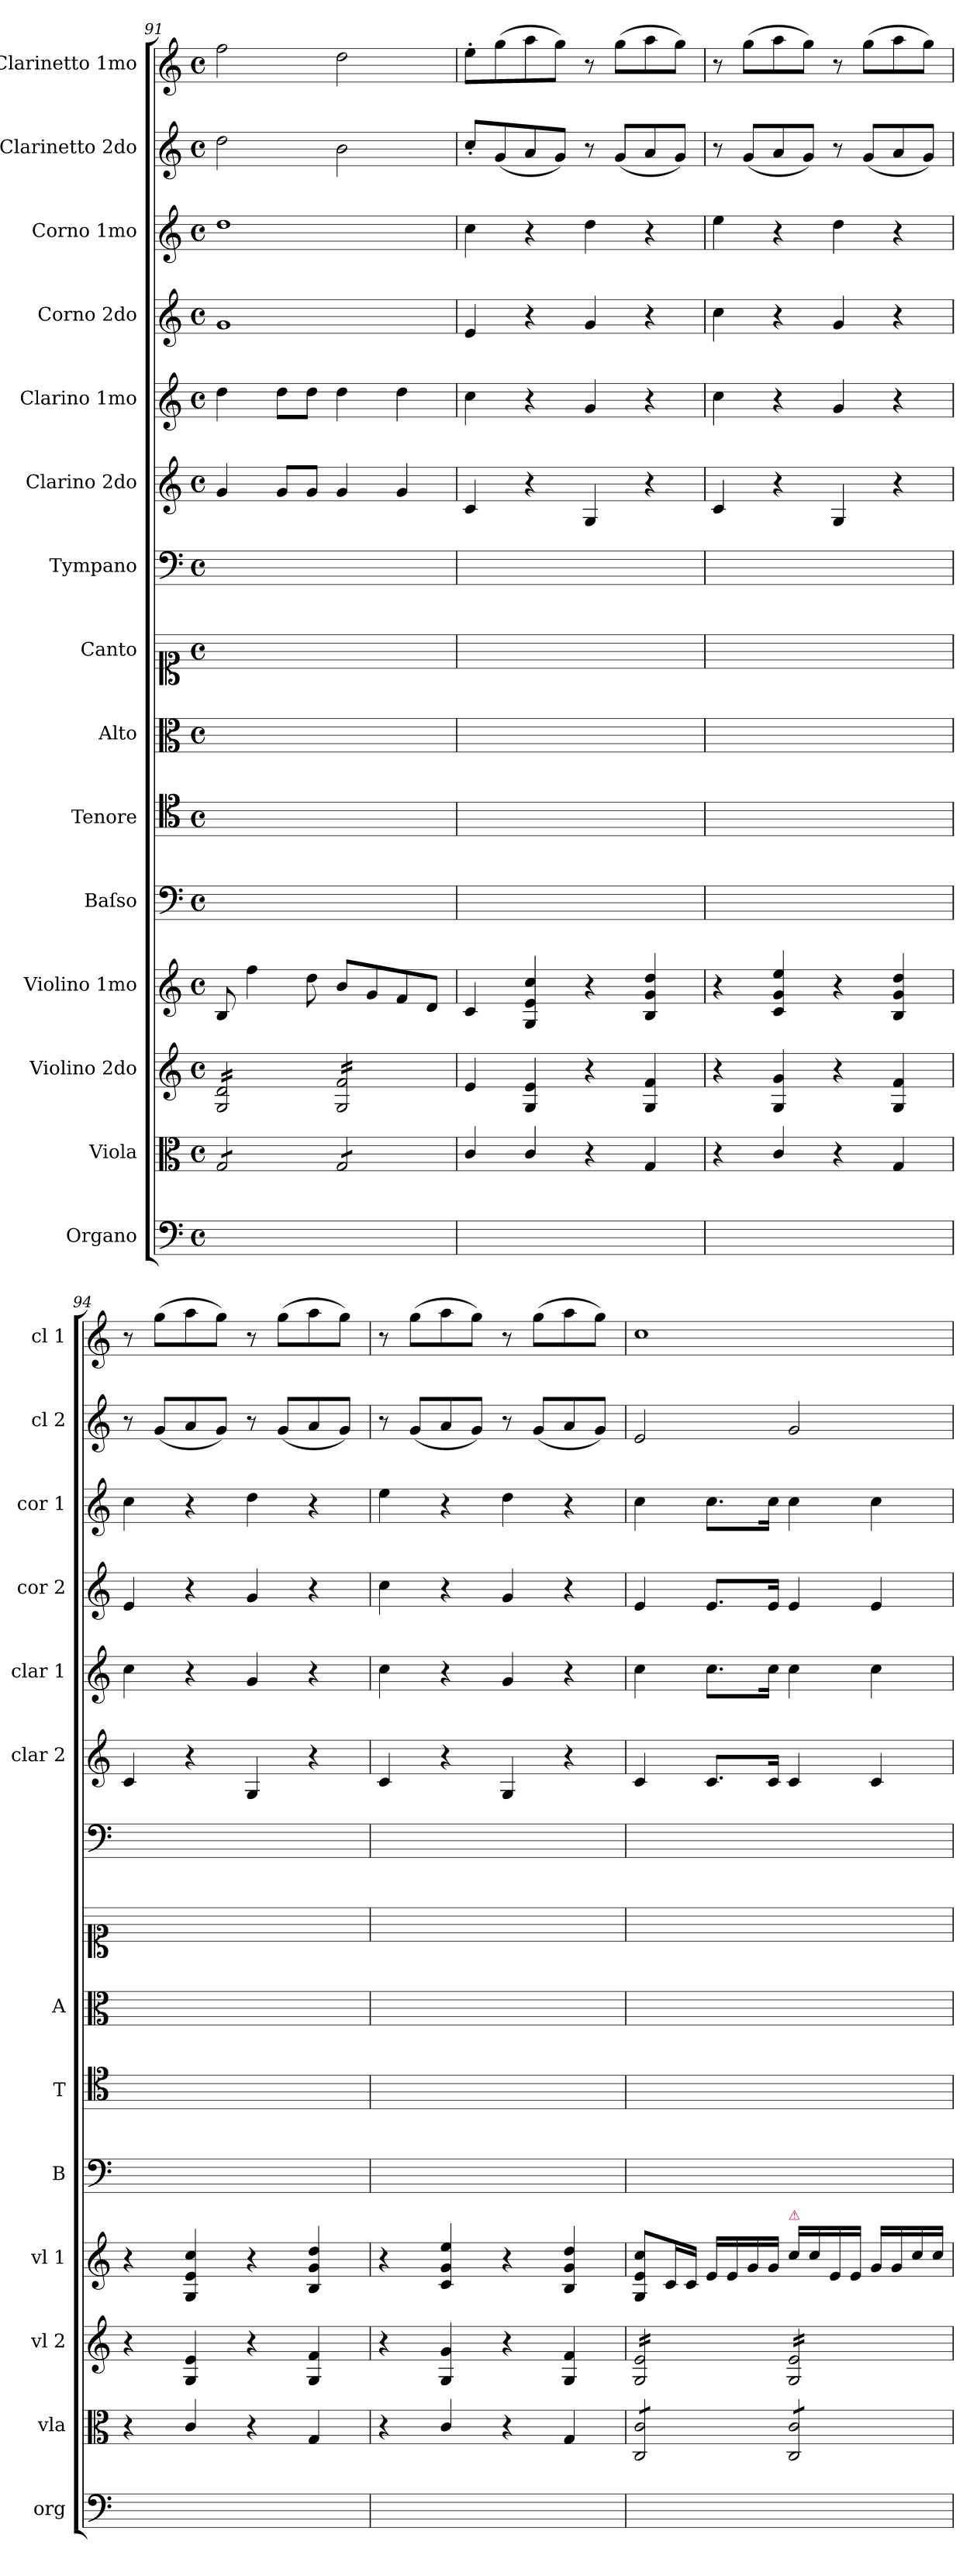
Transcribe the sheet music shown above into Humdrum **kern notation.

**kern	**kern	**kern	**kern	**kern	**kern	**kern	**kern	**kern	**kern	**kern	**kern	**kern	**kern	**kern	**dynam
*part15	*part14	*part13	*part12	*part11	*part10	*part9	*part8	*part7	*part6	*part5	*part4	*part3	*part2	*part1	*part1
*staff15	*staff14	*staff13	*staff12	*staff11	*staff10	*staff9	*staff8	*staff7	*staff6	*staff5	*staff4	*staff3	*staff2	*staff1	*staff1
*I"Organo	*I"Viola	*I"Violino 2do	*I"Violino 1mo	*I"Baſso	*I"Tenore	*I"Alto	*I"Canto	*I"Tympano	*I"Clarino 2do	*I"Clarino 1mo	*I"Corno 2do	*I"Corno 1mo	*I"Clarinetto 2do	*I"Clarinetto 1mo	*
*I'org	*I'vla	*I'vl 2	*I'vl 1	*I'B	*I'T	*I'A	*	*	*I'clar 2	*I'clar 1	*I'cor 2	*I'cor 1	*I'cl 2	*I'cl 1	*
*clefF4	*clefC3	*clefG2	*clefG2	*clefF4	*clefC4	*clefC3	*clefC1	*clefF4	*clefG2	*clefG2	*clefG2	*clefG2	*clefG2	*clefG2	*
*k[]	*k[]	*k[]	*k[]	*k[]	*k[]	*k[]	*k[]	*k[]	*k[]	*k[]	*k[]	*k[]	*k[]	*k[]	*
*C:	*C:	*C:	*C:	*C:	*C:	*C:	*C:	*C:	*C:	*C:	*C:	*C:	*C:	*C:	*
*M4/4	*M4/4	*M4/4	*M4/4	*M4/4	*M4/4	*M4/4	*M4/4	*M4/4	*M4/4	*M4/4	*M4/4	*M4/4	*M4/4	*M4/4	*
*met(c)	*met(c)	*met(c)	*met(c)	*met(c)	*met(c)	*met(c)	*met(c)	*met(c)	*met(c)	*met(c)	*met(c)	*met(c)	*met(c)	*met(c)	*
=91	=91	=91	=91	=91	=91	=91	=91	=91	=91	=91	=91	=91	=91	=91	=91
*	*tremolo	*	*	*	*	*	*	*	*	*	*	*	*	*	*
*	*	*tremolo	*	*	*	*	*	*	*	*	*	*	*	*	*
1ryy	8G/L	16G/ 16d/LL	8B/	1ryy	1ryy	1ryy	1ryy	1ryy	4g/	4dd\	1g/	1dd\	2dd\	2ff\	.
.	.	16G/ 16d/	.	.	.	.	.	.	.	.	.	.	.	.	.
.	8G/	16G/ 16d/	4ff\	.	.	.	.	.	.	.	.	.	.	.	.
.	.	16G/ 16d/	.	.	.	.	.	.	.	.	.	.	.	.	.
.	8G/	16G/ 16d/	.	.	.	.	.	.	8g/L	8dd\L	.	.	.	.	.
.	.	16G/ 16d/	.	.	.	.	.	.	.	.	.	.	.	.	.
.	8G/J	16G/ 16d/	8dd\	.	.	.	.	.	8g/J	8dd\J	.	.	.	.	.
.	.	16G/ 16d/JJ	.	.	.	.	.	.	.	.	.	.	.	.	.
.	8G/L	16G/ 16f/LL	8b/L	.	.	.	.	.	4g/	4dd\	.	.	2b\	2dd\	.
.	.	16G/ 16f/	.	.	.	.	.	.	.	.	.	.	.	.	.
.	8G/	16G/ 16f/	8g/	.	.	.	.	.	.	.	.	.	.	.	.
.	.	16G/ 16f/	.	.	.	.	.	.	.	.	.	.	.	.	.
.	8G/	16G/ 16f/	8f/	.	.	.	.	.	4g/	4dd\	.	.	.	.	.
.	.	16G/ 16f/	.	.	.	.	.	.	.	.	.	.	.	.	.
.	8G/J	16G/ 16f/	8d/J	.	.	.	.	.	.	.	.	.	.	.	.
*	*Xtremolo	*	*	*	*	*	*	*	*	*	*	*	*	*	*
.	.	16G/ 16f/JJ	.	.	.	.	.	.	.	.	.	.	.	.	.
*	*	*Xtremolo	*	*	*	*	*	*	*	*	*	*	*	*	*
=92	=92	=92	=92	=92	=92	=92	=92	=92	=92	=92	=92	=92	=92	=92	=92
!	!	!	!	!	!	!	!	!	!	!	!	!	!	!	!LO:DY:rj
1ryy	4c/	4e/	4c/	1ryy	1ryy	1ryy	1ryy	1ryy	4c/	4cc\	4e/	4cc\	8cc'/L	8ee'\L	ffr
.	.	.	.	.	.	.	.	.	.	.	.	.	(8g/	(8gg\	.
.	4c/	4G/ 4e/	4G/ 4e/ 4cc/	.	.	.	.	.	4r	4r	4r	4r	8a/	8aa\	.
.	.	.	.	.	.	.	.	.	.	.	.	.	8g/J)	8gg\J)	.
.	4r	4r	4r	.	.	.	.	.	4G/	4g/	4g/	4dd\	8r	8r	.
.	.	.	.	.	.	.	.	.	.	.	.	.	(8g/L	(8gg\L	.
.	4G/	4G/ 4f/	4B/ 4g/ 4dd/	.	.	.	.	.	4r	4r	4r	4r	8a/	8aa\	.
.	.	.	.	.	.	.	.	.	.	.	.	.	8g/J)	8gg\J)	.
=93	=93	=93	=93	=93	=93	=93	=93	=93	=93	=93	=93	=93	=93	=93	=93
1ryy	4r	4r	4r	1ryy	1ryy	1ryy	1ryy	1ryy	4c/	4cc\	4cc\	4ee\	8r	8r	.
.	.	.	.	.	.	.	.	.	.	.	.	.	(8g/L	(8gg\L	.
.	4c/	4G/ 4g/	4c/ 4g/ 4ee/	.	.	.	.	.	4r	4r	4r	4r	8a/	8aa\	.
.	.	.	.	.	.	.	.	.	.	.	.	.	8g/J)	8gg\J)	.
.	4r	4r	4r	.	.	.	.	.	4G/	4g/	4g/	4dd\	8r	8r	.
.	.	.	.	.	.	.	.	.	.	.	.	.	(8g/L	(8gg\L	.
.	4G/	4G/ 4f/	4B/ 4g/ 4dd/	.	.	.	.	.	4r	4r	4r	4r	8a/	8aa\	.
.	.	.	.	.	.	.	.	.	.	.	.	.	8g/J)	8gg\J)	.
=94	=94	=94	=94	=94	=94	=94	=94	=94	=94	=94	=94	=94	=94	=94	=94
1ryy	4r	4r	4r	1ryy	1ryy	1ryy	1ryy	1ryy	4c/	4cc\	4e/	4cc\	8r	8r	.
.	.	.	.	.	.	.	.	.	.	.	.	.	(8g/L	(8gg\L	.
.	4c/	4G/ 4e/	4G/ 4e/ 4cc/	.	.	.	.	.	4r	4r	4r	4r	8a/	8aa\	.
.	.	.	.	.	.	.	.	.	.	.	.	.	8g/J)	8gg\J)	.
.	4r	4r	4r	.	.	.	.	.	4G/	4g/	4g/	4dd\	8r	8r	.
.	.	.	.	.	.	.	.	.	.	.	.	.	(8g/L	(8gg\L	.
.	4G/	4G/ 4f/	4B/ 4g/ 4dd/	.	.	.	.	.	4r	4r	4r	4r	8a/	8aa\	.
.	.	.	.	.	.	.	.	.	.	.	.	.	8g/J)	8gg\J)	.
=95	=95	=95	=95	=95	=95	=95	=95	=95	=95	=95	=95	=95	=95	=95	=95
1ryy	4r	4r	4r	1ryy	1ryy	1ryy	1ryy	1ryy	4c/	4cc\	4cc\	4ee\	8r	8r	.
.	.	.	.	.	.	.	.	.	.	.	.	.	(8g/L	(8gg\L	.
.	4c/	4G/ 4g/	4c/ 4g/ 4ee/	.	.	.	.	.	4r	4r	4r	4r	8a/	8aa\	.
.	.	.	.	.	.	.	.	.	.	.	.	.	8g/J)	8gg\J)	.
.	4r	4r	4r	.	.	.	.	.	4G/	4g/	4g/	4dd\	8r	8r	.
.	.	.	.	.	.	.	.	.	.	.	.	.	(8g/L	(8gg\L	.
.	4G/	4G/ 4f/	4B/ 4g/ 4dd/	.	.	.	.	.	4r	4r	4r	4r	8a/	8aa\	.
.	.	.	.	.	.	.	.	.	.	.	.	.	8g/J)	8gg\J)	.
=96	=96	=96	=96	=96	=96	=96	=96	=96	=96	=96	=96	=96	=96	=96	=96
*	*tremolo	*	*	*	*	*	*	*	*	*	*	*	*	*	*
*	*	*tremolo	*	*	*	*	*	*	*	*	*	*	*	*	*
1ryy	8C/ 8c/L	16G/ 16e/LL	8G/ 8e/ 8cc/L	1ryy	1ryy	1ryy	1ryy	1ryy	4c/	4cc\	4e/	4cc\	2e/	1cc\	.
.	.	16G/ 16e/	.	.	.	.	.	.	.	.	.	.	.	.	.
.	8C/ 8c/	16G/ 16e/	16c/L	.	.	.	.	.	.	.	.	.	.	.	.
.	.	16G/ 16e/	16c/JJ	.	.	.	.	.	.	.	.	.	.	.	.
.	8C/ 8c/	16G/ 16e/	16e/LL	.	.	.	.	.	8.c/L	8.cc\L	8.e/L	8.cc\L	.	.	.
.	.	16G/ 16e/	16e/	.	.	.	.	.	.	.	.	.	.	.	.
.	8C/ 8c/J	16G/ 16e/	16g/	.	.	.	.	.	.	.	.	.	.	.	.
.	.	16G/ 16e/JJ	16g/JJ	.	.	.	.	.	16c/Jk	16cc\Jk	16e/Jk	16cc\Jk	.	.	.
!	!	!	!LO:TX:a:color=crimson:t=⚠	!	!	!	!	!	!	!	!	!	!	!	!
.	8C/ 8c/L	16G/ 16e/LL	16cc\LL	.	.	.	.	.	4c/	4cc\	4e/	4cc\	2g/	.	.
.	.	16G/ 16e/	16cc\	.	.	.	.	.	.	.	.	.	.	.	.
.	8C/ 8c/	16G/ 16e/	16e/	.	.	.	.	.	.	.	.	.	.	.	.
.	.	16G/ 16e/	16e/JJ	.	.	.	.	.	.	.	.	.	.	.	.
.	8C/ 8c/	16G/ 16e/	16g/LL	.	.	.	.	.	4c/	4cc\	4e/	4cc\	.	.	.
.	.	16G/ 16e/	16g/	.	.	.	.	.	.	.	.	.	.	.	.
.	8C/ 8c/J	16G/ 16e/	16cc/	.	.	.	.	.	.	.	.	.	.	.	.
*	*Xtremolo	*	*	*	*	*	*	*	*	*	*	*	*	*	*
.	.	16G/ 16e/JJ	16cc/JJ	.	.	.	.	.	.	.	.	.	.	.	.
*	*	*Xtremolo	*	*	*	*	*	*	*	*	*	*	*	*	*
=	=	=	=	=	=	=	=	=	=	=	=	=	=	=	=
*-	*-	*-	*-	*-	*-	*-	*-	*-	*-	*-	*-	*-	*-	*-	*-
